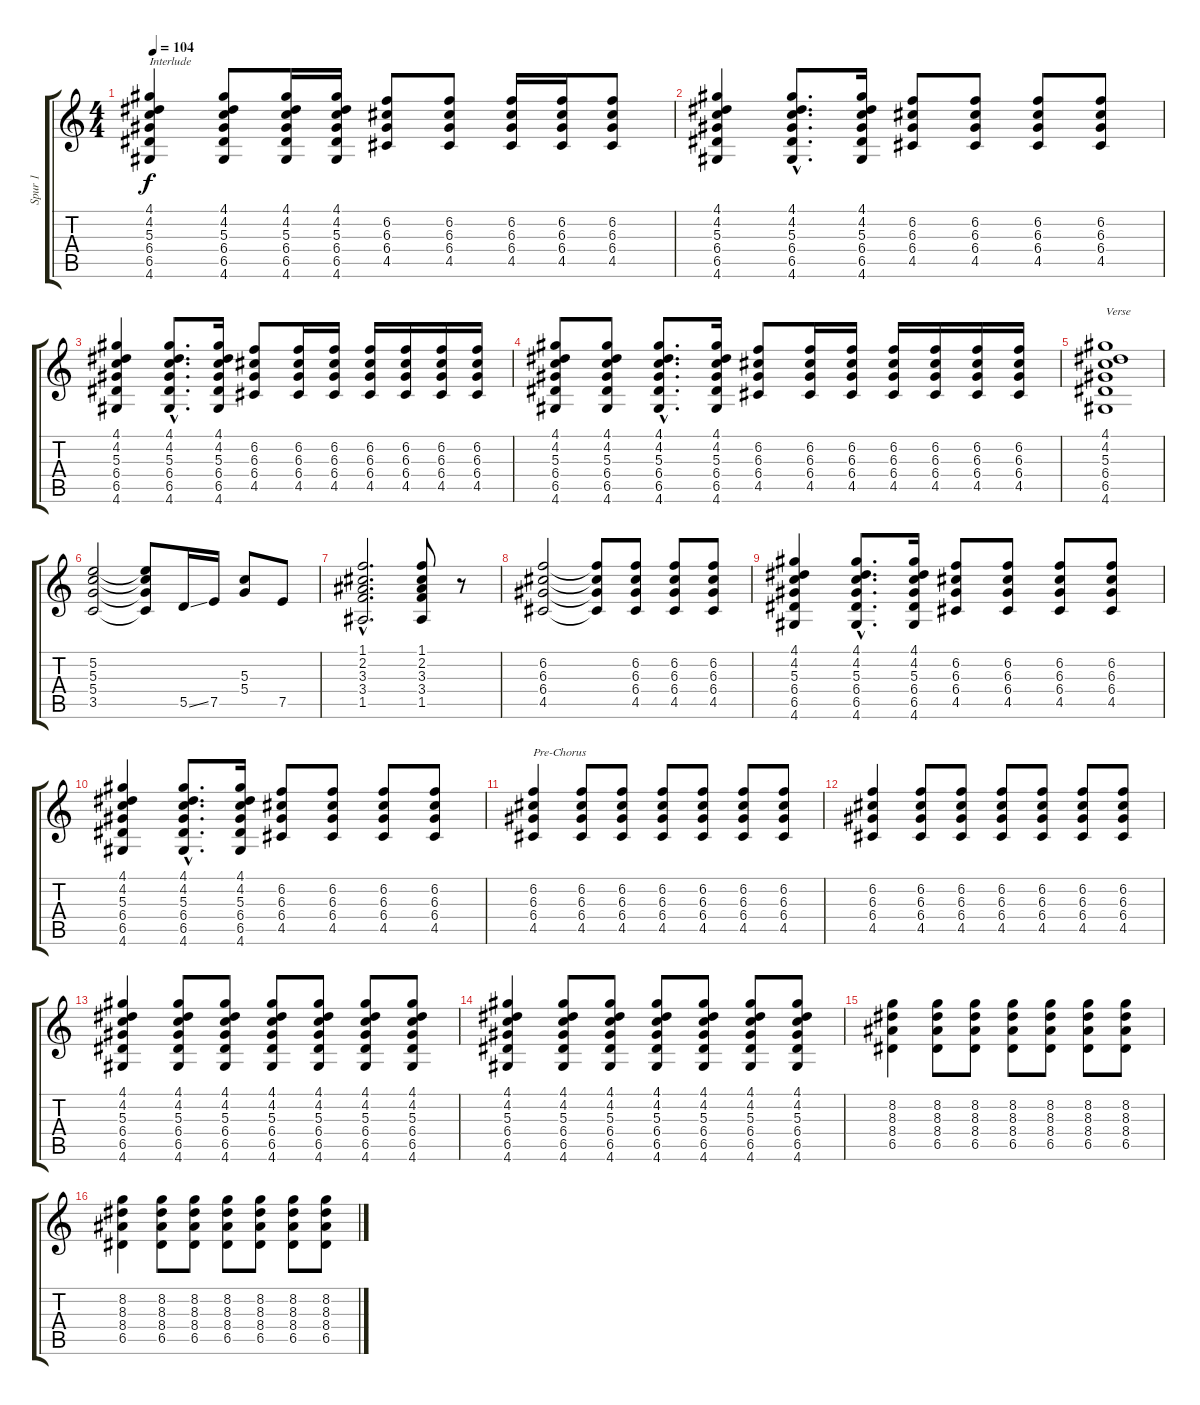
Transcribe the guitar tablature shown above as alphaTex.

\track ("Spur 1" "Spur 1") {instrument acousticguitarsteel}
\staff {score tabs}
\tuning (E4 B3 G3 D3 A2 E2) {hide}
\ts (4 4)
\tempo 104
\clef g2
\ks c
(4.1 4.2 5.3 6.4 6.5 4.6).4{txt "Interlude" dy f} (4.1 4.2 5.3 6.4 6.5 4.6).8 (4.1 4.2 5.3 6.4 6.5 4.6).16 (4.1 4.2 5.3 6.4 6.5 4.6).16 (6.2 6.3 6.4 4.5).8 (6.2 6.3 6.4 4.5).8 (6.2 6.3 6.4 4.5).16 (6.2 6.3 6.4 4.5).16 (6.2 6.3 6.4 4.5).8 |
(4.1 4.2 5.3 6.4 6.5 4.6).4 (4.1{hac} 4.2{hac} 5.3{hac} 6.4{hac} 6.5{hac} 4.6{hac}).8{d} (4.1 4.2 5.3 6.4 6.5 4.6).16 (6.2 6.3 6.4 4.5).8 (6.2 6.3 6.4 4.5).8 (6.2 6.3 6.4 4.5).8 (6.2 6.3 6.4 4.5).8 |
(4.1 4.2 5.3 6.4 6.5 4.6).4 (4.1{hac} 4.2{hac} 5.3{hac} 6.4{hac} 6.5{hac} 4.6{hac}).8{d} (4.1 4.2 5.3 6.4 6.5 4.6).16 (6.2 6.3 6.4 4.5).8 (6.2 6.3 6.4 4.5).16 (6.2 6.3 6.4 4.5).16 (6.2 6.3 6.4 4.5).16 (6.2 6.3 6.4 4.5).16 (6.2 6.3 6.4 4.5).16 (6.2 6.3 6.4 4.5).16 |
(4.1 4.2 5.3 6.4 6.5 4.6).8 (4.1 4.2 5.3 6.4 6.5 4.6).8 (4.1{hac} 4.2{hac} 5.3{hac} 6.4{hac} 6.5{hac} 4.6{hac}).8{d} (4.1 4.2 5.3 6.4 6.5 4.6).16 (6.2 6.3 6.4 4.5).8 (6.2 6.3 6.4 4.5).16 (6.2 6.3 6.4 4.5).16 (6.2 6.3 6.4 4.5).16 (6.2 6.3 6.4 4.5).16 (6.2 6.3 6.4 4.5).16 (6.2 6.3 6.4 4.5).16 |
(4.1 4.2 5.3 6.4 6.5 4.6).1{txt "Verse"} |
(5.2 5.3 5.4 3.5).2 (5.2{t} 5.3{t} 5.4{t} 3.5{t}).8 5.5{ss}.16 7.5.16 (5.3 5.4).8 7.5.8 |
(1.1{hac} 2.2{hac} 3.3{hac} 3.4{hac} 1.5{hac}).2{d} (1.1 2.2 3.3 3.4 1.5).8 r.8 |
(6.2 6.3 6.4 4.5).2 (6.2{t} 6.3{t} 6.4{t} 4.5{t}).8 (6.2 6.3 6.4 4.5).8 (6.2 6.3 6.4 4.5).8 (6.2 6.3 6.4 4.5).8 |
(4.1 4.2 5.3 6.4 6.5 4.6).4 (4.1{hac} 4.2{hac} 5.3{hac} 6.4{hac} 6.5{hac} 4.6{hac}).8{d} (4.1 4.2 5.3 6.4 6.5 4.6).16 (6.2 6.3 6.4 4.5).8 (6.2 6.3 6.4 4.5).8 (6.2 6.3 6.4 4.5).8 (6.2 6.3 6.4 4.5).8 |
(4.1 4.2 5.3 6.4 6.5 4.6).4 (4.1{hac} 4.2{hac} 5.3{hac} 6.4{hac} 6.5{hac} 4.6{hac}).8{d} (4.1 4.2 5.3 6.4 6.5 4.6).16 (6.2 6.3 6.4 4.5).8 (6.2 6.3 6.4 4.5).8 (6.2 6.3 6.4 4.5).8 (6.2 6.3 6.4 4.5).8 |
(6.2 6.3 6.4 4.5).4{txt "Pre-Chorus"} (6.2 6.3 6.4 4.5).8 (6.2 6.3 6.4 4.5).8 (6.2 6.3 6.4 4.5).8 (6.2 6.3 6.4 4.5).8 (6.2 6.3 6.4 4.5).8 (6.2 6.3 6.4 4.5).8 |
(6.2 6.3 6.4 4.5).4 (6.2 6.3 6.4 4.5).8 (6.2 6.3 6.4 4.5).8 (6.2 6.3 6.4 4.5).8 (6.2 6.3 6.4 4.5).8 (6.2 6.3 6.4 4.5).8 (6.2 6.3 6.4 4.5).8 |
(4.1 4.2 5.3 6.4 6.5 4.6).4 (4.1 4.2 5.3 6.4 6.5 4.6).8 (4.1 4.2 5.3 6.4 6.5 4.6).8 (4.1 4.2 5.3 6.4 6.5 4.6).8 (4.1 4.2 5.3 6.4 6.5 4.6).8 (4.1 4.2 5.3 6.4 6.5 4.6).8 (4.1 4.2 5.3 6.4 6.5 4.6).8 |
(4.1 4.2 5.3 6.4 6.5 4.6).4 (4.1 4.2 5.3 6.4 6.5 4.6).8 (4.1 4.2 5.3 6.4 6.5 4.6).8 (4.1 4.2 5.3 6.4 6.5 4.6).8 (4.1 4.2 5.3 6.4 6.5 4.6).8 (4.1 4.2 5.3 6.4 6.5 4.6).8 (4.1 4.2 5.3 6.4 6.5 4.6).8 |
(8.2 8.3 8.4 6.5).4 (8.2 8.3 8.4 6.5).8 (8.2 8.3 8.4 6.5).8 (8.2 8.3 8.4 6.5).8 (8.2 8.3 8.4 6.5).8 (8.2 8.3 8.4 6.5).8 (8.2 8.3 8.4 6.5).8 |
(8.2 8.3 8.4 6.5).4 (8.2 8.3 8.4 6.5).8 (8.2 8.3 8.4 6.5).8 (8.2 8.3 8.4 6.5).8 (8.2 8.3 8.4 6.5).8 (8.2 8.3 8.4 6.5).8 (8.2 8.3 8.4 6.5).8
